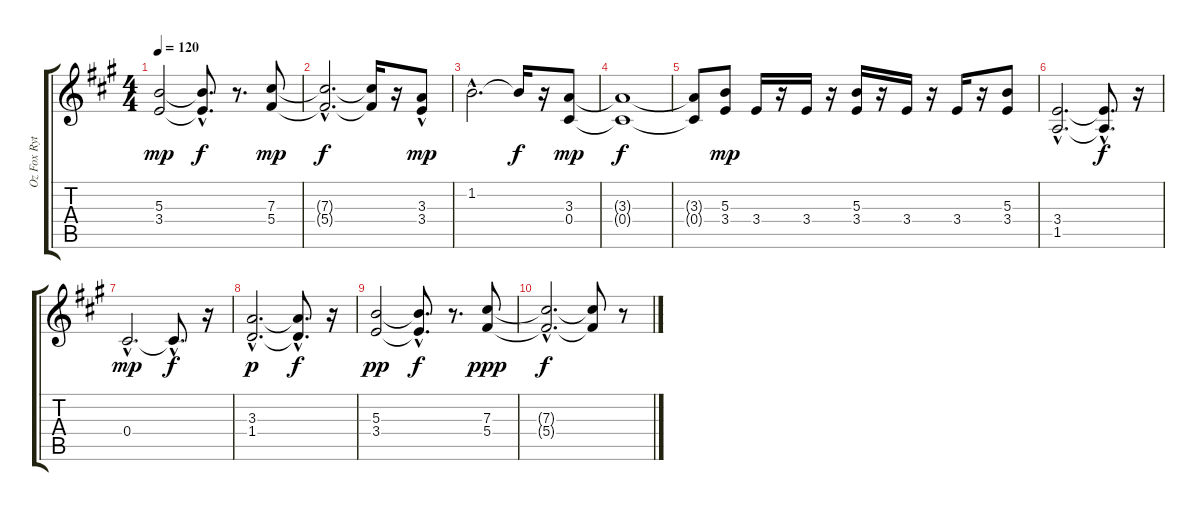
\track ("Oz Fox Rythm" "Oz Fox Ryt") {instrument overdrivenguitar}
\staff {score tabs}
\tuning (Eb4 Bb3 Gb3 Db3 Ab2 Eb2) {hide}
\ts (4 4)
\tempo 120
\clef g2
\ks a
(5.3 3.4).2{dy mp} (5.3{hac t} 3.4{hac t}).8{d dy f} r.8{d} (7.3 5.4).8{dy mp} |
(7.3{hac t} 5.4{hac t}).2{d dy f} (7.3{t} 5.4{t}).16 r.16 (3.3 3.4{hac}).8{dy mp} |
1.2{hac}.2{d} 1.2{t}.16{dy f} r.16 (3.3 0.4).8{dy mp} |
(3.3{t} 0.4{t}).1{dy f} |
(3.3{t} 0.4{t}).8 (5.3 3.4).8{dy mp} 3.4.16 r.16 3.4.16 r.16 (5.3 3.4).16 r.16 3.4.16 r.16 3.4.16 r.16 (5.3 3.4).8 |
(3.4{hac} 1.5{hac}).2{d} (3.4{hac t} 1.5{hac t}).8{d dy f} r.16 |
0.4{hac}.2{d dy mp} 0.4{hac t}.8{d dy f} r.16 |
(3.3{hac} 1.4{hac}).2{d dy p} (3.3{hac t} 1.4{hac t}).8{d dy f} r.16 |
(5.3 3.4).2{dy pp} (5.3{hac t} 3.4{hac t}).8{d dy f} r.8{d} (7.3 5.4).8{dy ppp} |
(7.3{hac t} 5.4{hac t}).2{d dy f} (7.3{t} 5.4{t}).8 r.8
